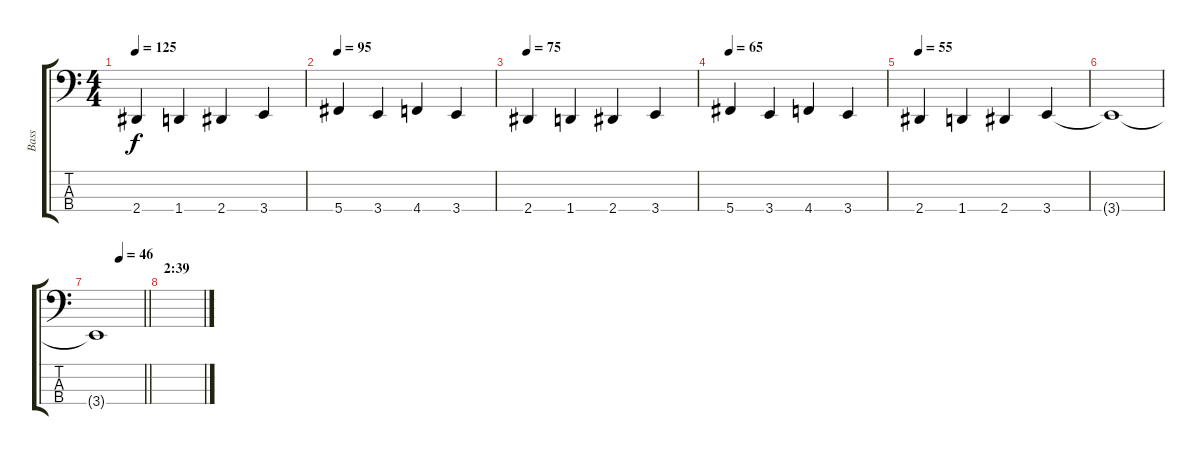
\track ("Bass" "Bass") {instrument electricbasspick}
\staff {score tabs}
\tuning (E2 B1 Gb1 Db1) {hide}
\ts (4 4)
\tempo 125
\clef f4
\ks c
2.4.4{dy f} 1.4.4 2.4.4 3.4.4 |
\tempo 95
5.4.4 3.4.4 4.4.4 3.4.4 |
\tempo 75
2.4.4 1.4.4 2.4.4 3.4.4 |
\tempo 65
5.4.4 3.4.4 4.4.4 3.4.4 |
\tempo 55
2.4.4 1.4.4 2.4.4 3.4.4 |
3.4{t}.1 |
\tempo (46 0.5)
\barLineRight lightlight
3.4{t}.1 |
\section ("" "2:39")
